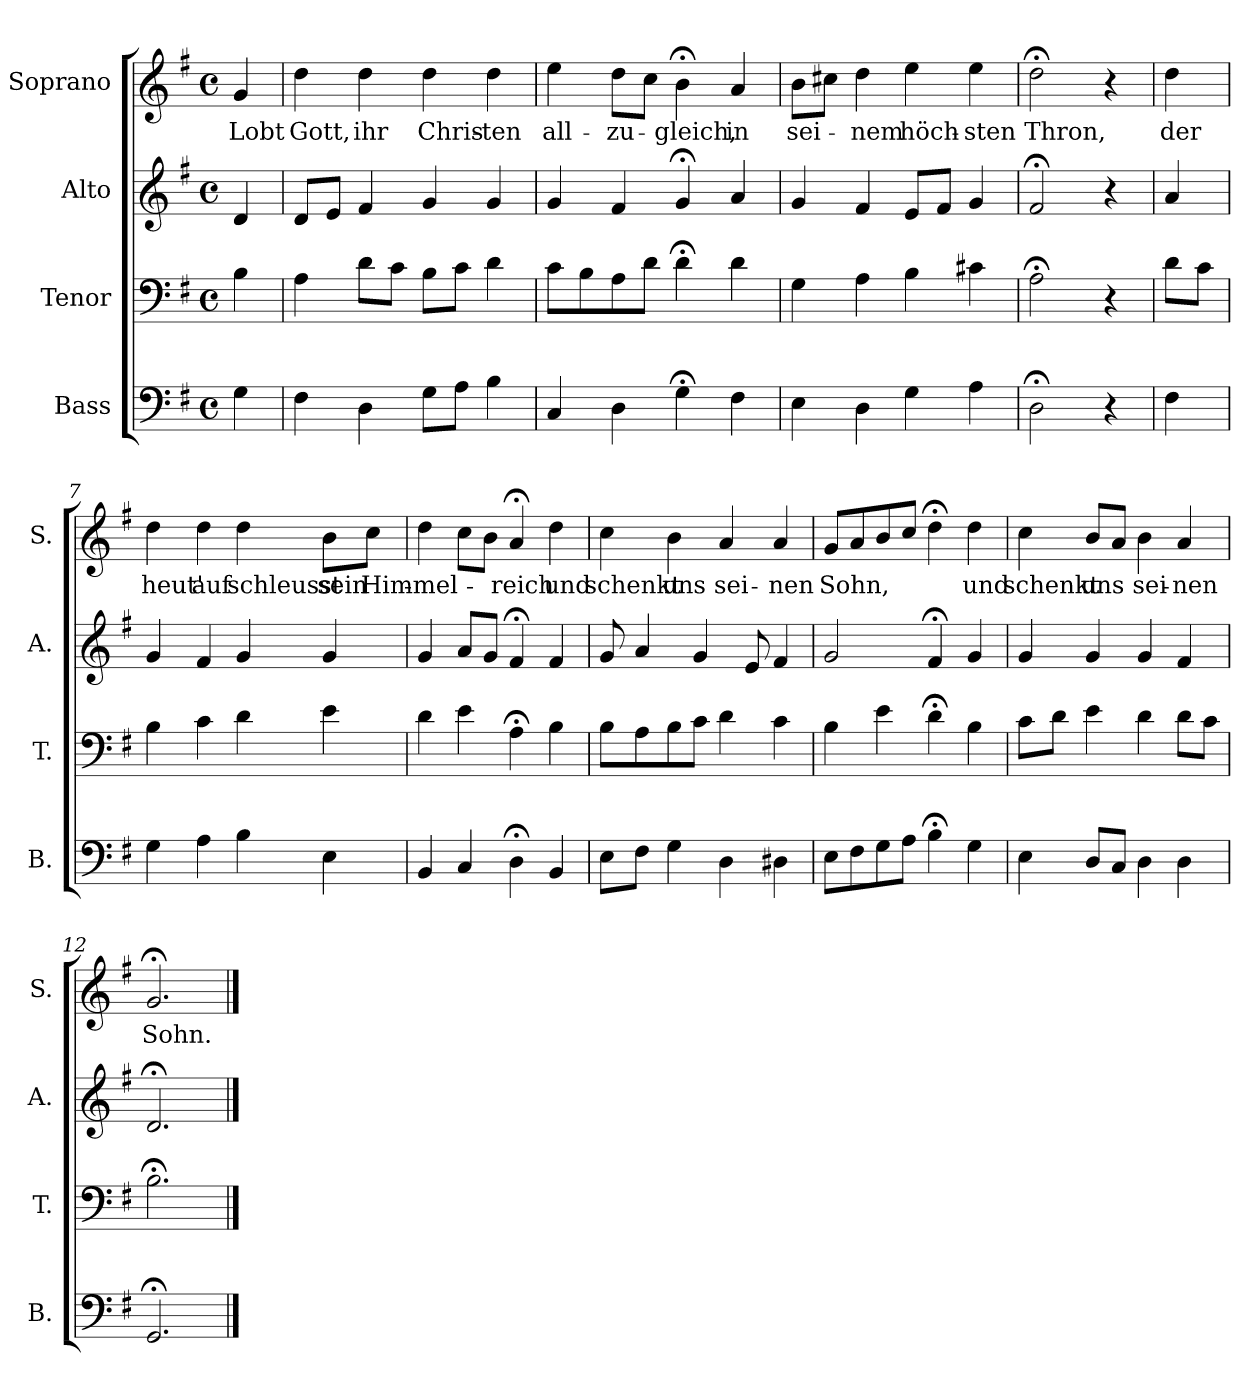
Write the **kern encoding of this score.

**kern	**kern	**kern	**kern	**text
*part4	*part3	*part2	*part1	*part1
*staff4	*staff3	*staff2	*staff1	*staff1
*I"Bass	*I"Tenor	*I"Alto	*I"Soprano	*
*I'B.	*I'T.	*I'A.	*I'S.	*
*clefF4	*clefF4	*clefG2	*clefG2	*
*k[f#]	*k[f#]	*k[f#]	*k[f#]	*
*G:	*G:	*G:	*G:	*
*M4/4	*M4/4	*M4/4	*M4/4	*
*met(c)	*met(c)	*met(c)	*met(c)	*
=1	=1	=1	=1	=1
!	!	!	!	!LO:LY:b
4G\	4B\	4d/	4g/	Lobt
=2	=2	=2	=2	=2
!	!	!	!	!LO:LY:b
4F#\	4A\	8d/L	4dd\	Gott,
.	.	8e/J	.	.
!	!	!	!	!LO:LY:b
4D\	8d\L	4f#/	4dd\	ihr
.	8c\J	.	.	.
!	!	!	!	!LO:LY:b
8G\L	8B\L	4g/	4dd\	Chris-
8A\J	8c\J	.	.	.
!	!	!	!	!LO:LY:b
4B\	4d\	4g/	4dd\	-ten
=3	=3	=3	=3	=3
!	!	!	!	!LO:LY:b
4C/	8c\L	4g/	4ee\	all-
.	8B\	.	.	.
!	!	!	!	!LO:LY:b
4D\	8A\	4f#/	8dd\L	-zu-
.	8d\J	.	8cc\J	.
!	!	!	!	!LO:LY:b
4G;<\	4d;<\	4g;</	4b;<\	-gleich,
!	!	!	!	!LO:LY:b
4F#\	4d\	4a/	4a/	in
=4	=4	=4	=4	=4
!	!	!	!	!LO:LY:b
4E\	4G\	4g/	8b\L	sei-
.	.	.	8cc#X\J	.
!	!	!	!	!LO:LY:b
4D\	4A\	4f#/	4dd\	-nem
!	!	!	!	!LO:LY:b
4G\	4B\	8e/L	4ee\	höch-
.	.	8f#/J	.	.
!	!	!	!	!LO:LY:b
4A\	4c#X\	4g/	4ee\	sten
=5	=5	=5	=5	=5
!	!	!	!	!LO:LY:b
2D;<\	2A;<\	2f#;</	2dd;<\	Thron,
4r	4r	4r	4r	.
!!LO:LB:g=z
=6	=6	=6	=6	=6
!	!	!	!	!LO:LY:b
4F#\	8d\L	4a/	4dd\	der
.	8c\J	.	.	.
=7	=7	=7	=7	=7
!	!	!	!	!LO:LY:b
4G\	4B\	4g/	4dd\	heut'
!	!	!	!	!LO:LY:b
4A\	4c\	4f#/	4dd\	auf
!	!	!	!	!LO:LY:b
4B\	4d\	4g/	4dd\	schleusst
!	!	!	!	!LO:LY:b
4E\	4e\	4g/	8b\L	sein
!	!	!	!	!LO:LY:b
.	.	.	8cc\J	Him-
=8	=8	=8	=8	=8
!	!	!	!	!LO:LY:b
4BB/	4d\	4g/	4dd\	-mel-
4C/	4e\	8a/L	8cc\L	.
.	.	8g/J	8b\J	.
!	!	!	!	!LO:LY:b
4D;<\	4A;<\	4f#;</	4a;</	-reich
!	!	!	!	!LO:LY:b
4BB/	4B\	4f#/	4dd\	und
=9	=9	=9	=9	=9
!	!	!	!	!LO:LY:b
8E\L	8B\L	8g/	4cc\	schenkt
8F#\J	8A\	4a/	.	.
!	!	!	!	!LO:LY:b
4G\	8B\	.	4b\	uns
.	8c\J	4g/	.	.
!	!	!	!	!LO:LY:b
4D\	4d\	.	4a/	sei-
.	.	8e/	.	.
!	!	!	!	!LO:LY:b
4D#X\	4c\	4f#/	4a/	-nen
!!LO:PB:g=z
=10	=10	=10	=10	=10
!	!	!	!	!LO:LY:b
8E\L	4B\	2g/	8g/L	Sohn,
8F#\	.	.	8a/	.
8G\	4e\	.	8b/	.
8A\J	.	.	8cc/J	.
4B;<\	4d;<\	4f#;</	4dd;<\	.
!	!	!	!	!LO:LY:b
4G\	4B\	4g/	4dd\	und
=11	=11	=11	=11	=11
!	!	!	!	!LO:LY:b
4E\	8c\L	4g/	4cc\	schenkt
.	8d\J	.	.	.
!	!	!	!	!LO:LY:b
8D/L	4e\	4g/	8b/L	uns
8C/J	.	.	8a/J	.
!	!	!	!	!LO:LY:b
4D\	4d\	4g/	4b\	-sei-
!	!	!	!	!LO:LY:b
4D\	8d\L	4f#/	4a/	-nen
.	8c\J	.	.	.
=12	=12	=12	=12	=12
!	!	!	!	!LO:LY:b
2.GG;</	2.B;<\	2.d;</	2.g;</	Sohn.
==	==	==	==	==
*-	*-	*-	*-	*-
